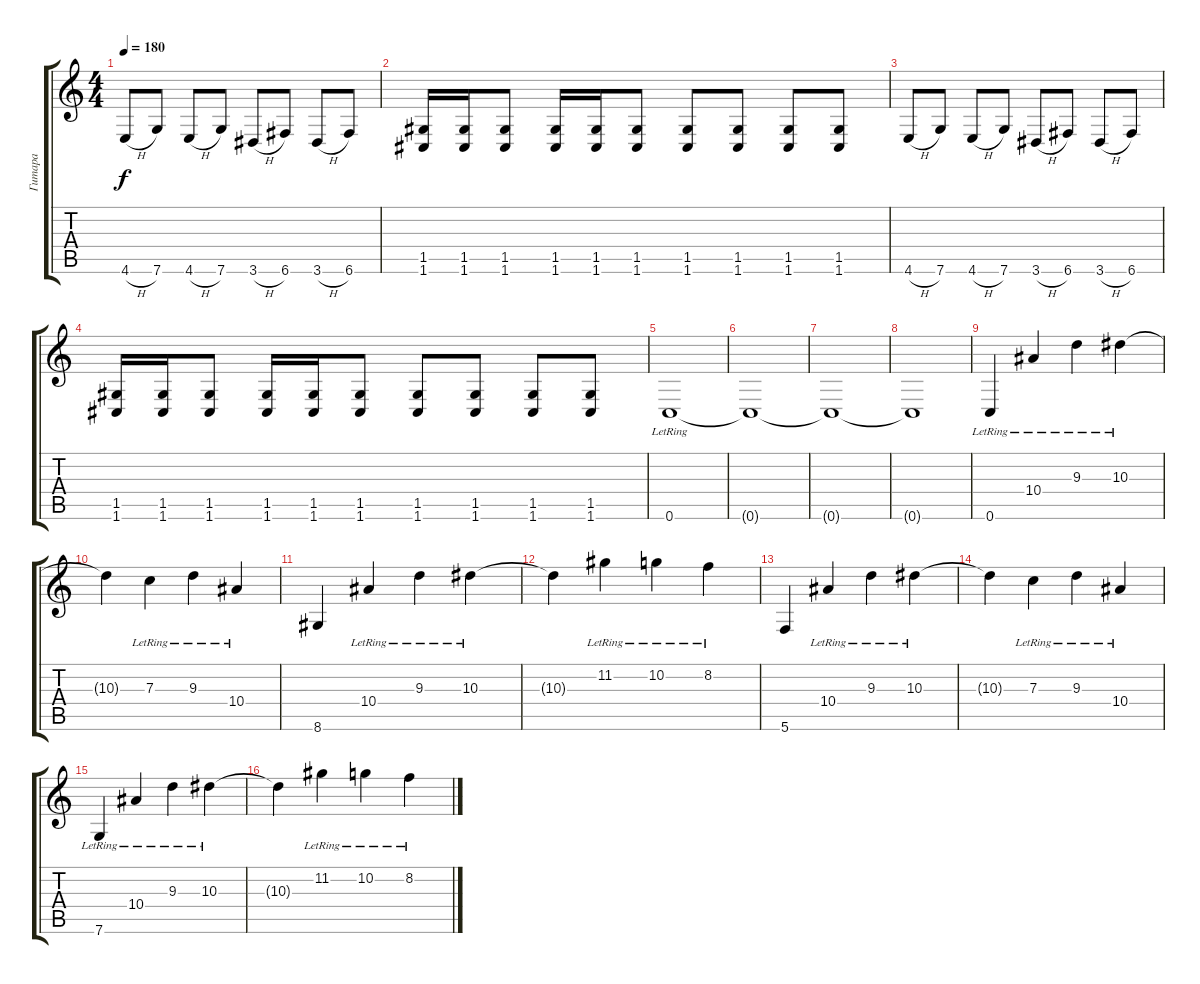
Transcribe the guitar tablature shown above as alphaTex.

\track ("Гитара" "Гитара") {instrument distortionguitar}
\staff {score tabs}
\tuning (D4 A3 F3 C3 G2 C2) {hide}
\ts (4 4)
\tempo 180
\clef g2
\ks c
4.6{h}.8{dy f} 7.6.8 4.6{h}.8 7.6.8 3.6{h}.8 6.6.8 3.6{h}.8 6.6.8 |
(1.5 1.6).16 (1.5 1.6).16 (1.5 1.6).8 (1.5 1.6).16 (1.5 1.6).16 (1.5 1.6).8 (1.5 1.6).8 (1.5 1.6).8 (1.5 1.6).8 (1.5 1.6).8 |
4.6{h}.8 7.6.8 4.6{h}.8 7.6.8 3.6{h}.8 6.6.8 3.6{h}.8 6.6.8 |
(1.5 1.6).16 (1.5 1.6).16 (1.5 1.6).8 (1.5 1.6).16 (1.5 1.6).16 (1.5 1.6).8 (1.5 1.6).8 (1.5 1.6).8 (1.5 1.6).8 (1.5 1.6).8 |
0.6{lr}.1 |
0.6{t}.1 |
0.6{t}.1 |
0.6{t}.1 |
0.6{lr}.4{instrument electricguitarclean} 10.4{lr}.4 9.3{lr}.4 10.3{lr}.4 |
10.3{t}.4 7.3{lr}.4 9.3{lr}.4 10.4{lr}.4 |
8.6.4 10.4{lr}.4 9.3{lr}.4 10.3{lr}.4 |
10.3{t}.4 11.2{lr}.4 10.2{lr}.4 8.2{lr}.4 |
5.6.4 10.4{lr}.4 9.3{lr}.4 10.3{lr}.4 |
10.3{t}.4 7.3{lr}.4 9.3{lr}.4 10.4{lr}.4 |
7.6{lr}.4 10.4{lr}.4 9.3{lr}.4 10.3{lr}.4 |
10.3{t}.4 11.2{lr}.4 10.2{lr}.4 8.2{lr}.4
